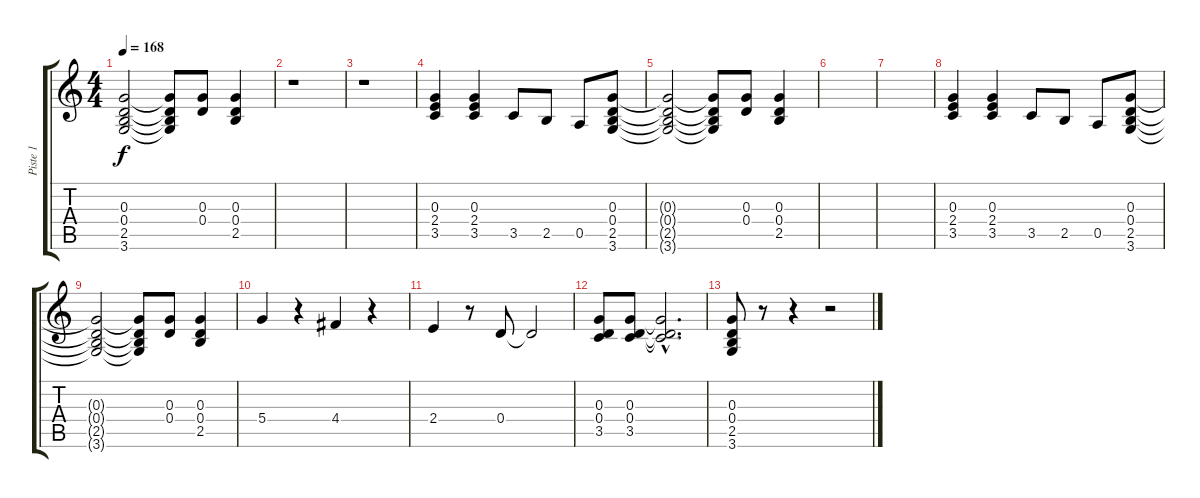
\track ("Piste 1" "Piste 1") {instrument distortionguitar}
\staff {score tabs}
\tuning (E4 B3 G3 D3 A2 E2) {hide}
\ts (4 4)
\tempo 168
\clef g2
\ks c
(0.3{t} 0.4{t} 2.5{t} 3.6{t}).2{dy f} (0.3{t} 0.4{t} 2.5{t} 3.6{t}).8 (0.3 0.4).8 (0.3 0.4 2.5).4 |
r.1 |
r.1 |
(0.3 2.4 3.5).4 (0.3 2.4 3.5).4 3.5.8 2.5.8 0.5.8 (0.3 0.4 2.5 3.6).8 |
(0.3{t} 0.4{t} 2.5{t} 3.6{t}).2 (0.3{t} 0.4{t} 2.5{t} 3.6{t}).8 (0.3 0.4).8 (0.3 0.4 2.5).4 |
|
|
(0.3 2.4 3.5).4 (0.3 2.4 3.5).4 3.5.8 2.5.8 0.5.8 (0.3 0.4 2.5 3.6).8 |
(0.3{t} 0.4{t} 2.5{t} 3.6{t}).2 (0.3{t} 0.4{t} 2.5{t} 3.6{t}).8 (0.3 0.4).8 (0.3 0.4 2.5).4 |
5.4.4 r.4 4.4.4 r.4 |
2.4.4 r.8 0.4.8 0.4{t}.2 |
(0.3 0.4 3.5).8 (0.3 0.4 3.5).8 (0.3{hac t} 0.4{hac t} 3.5{hac t}).2{d} |
(0.3 0.4 2.5 3.6).8 r.8 r.4 r.2
